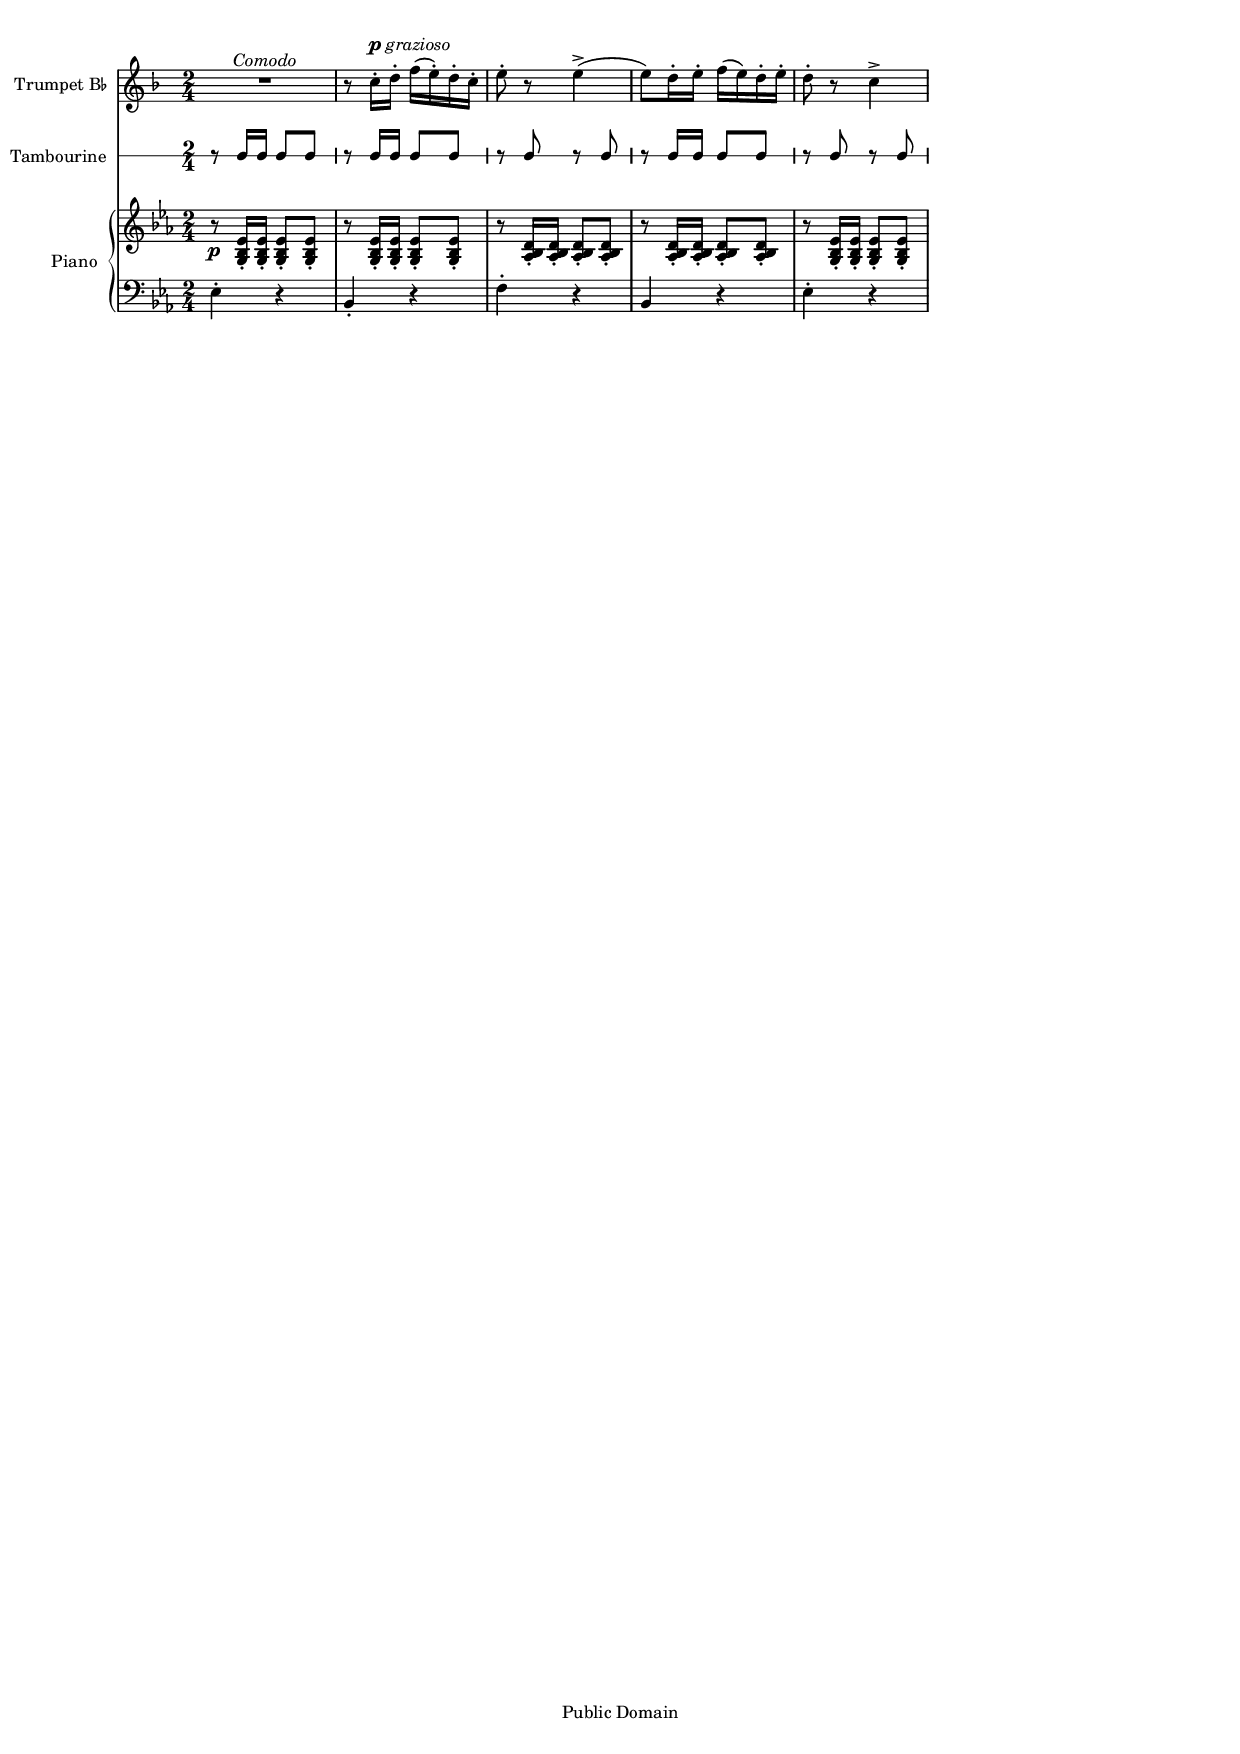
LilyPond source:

\version "2.15.32"
\include "catalan.ly"
#(set-global-staff-size 15)
\paper{
  ragged-right=##t
  line-width=17\cm
  indent=0\cm
}


\header {
  lsrtags = "headwords"
  texidoc = ""
  doctitle = "headword"
}

\header {
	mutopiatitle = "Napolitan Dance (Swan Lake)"
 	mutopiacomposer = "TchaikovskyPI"
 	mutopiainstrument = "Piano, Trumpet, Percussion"
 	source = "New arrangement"
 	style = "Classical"
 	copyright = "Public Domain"
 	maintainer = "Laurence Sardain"
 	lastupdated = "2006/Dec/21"
%	title = "Le Lac des Cygnes"
%	subtitle = "Danse Napolitaine"
%	composer = "Piotr Ilitch Tchaïkovski"
%	arranger = "arr. Laurence Sardain"
%       footer = "Mutopia-2006/12/22-896"
}

trompette = \relative do'' {
  \clef treble
  \key mib \major
  \time 2/4
  R2^\markup { \italic Comodo } |
  r8 \once \override TextScript #'padding = #2.0
  sib16-.^\markup {\dynamic p \italic grazioso} do-. mib( re)-. do-. sib-. |
  re8-. r8 re4->( |
  re8) do16-. re-. mib( re) do-. re-. |
  do8-. r8 sib4-> |
}

tambourin = \relative do' {
  \time 2/4
  r8 do16 do do8 do |
  r8 do16 do do8 do |
  r8 do r do |
  r8 do16 do do8 do |
  r8 do r do |
}

tambourinMidi = \drummode {
  \time 2/4
  r8 tamb16 tamb tamb8 tamb |
  r8 tamb16 tamb tamb8 tamb |
  r8 tamb r tamb |
  r8 tamb16 tamb tamb8 tamb |
  r8 tamb r tamb |
}

upper = \relative do' {
  \clef treble
  \key mib \major
  \time 2/4
  r8\p <sol sib mib>16-. <sol sib mib>-. <sol sib mib>8-. <sol sib mib>-. |
  r8 <sol sib mib>16-. <sol sib mib>-. <sol sib mib>8-. <sol sib mib>-. |
  r8 <lab sib re>16-. <lab sib re>-. <lab sib re>8-. <lab sib re>-. |
  r8 <lab sib re>16-. <lab sib re>-. <lab sib re>8-. <lab sib re>-. |
  r8 <sol sib mib>16-. <sol sib mib>-. <sol sib mib>8-. <sol sib mib>-. |
}

lower = \relative do {
  \clef bass
  \key mib \major
  \time 2/4
  mib4-. r4 |
  sib-. r |
  fa'-. r |
  sib, r |
  mib4-. r4 |
}


\score {
  <<
    \context Staff = "trumpet" <<
      \set Staff.instrumentName = \markup { "Trumpet" \concat{ B \teeny \raise #0.4 \flat } }
      \transpose sib do'
      \trompette
    >>
    \context RhythmicStaff = "tambourin" <<
      \set Staff.instrumentName = "Tambourine"
      \tambourin
    >>
    \context PianoStaff = "prima" <<
      \set PianoStaff.instrumentName = "Piano  "
      \context Staff = "uppera" \upper
      \context Staff = "lowera" \lower
    >>
  >>
  \layout { }
}
\score {
  <<
    \context Staff = "trumpet" {
      \set Staff.midiInstrument = "trumpet"
      \trompette
    }
    \context DrumStaff = "tambourin" {
      \tambourinMidi
    }
    \context Staff = "piano" <<
      \upper
      \lower
    >>
  >>
  \midi {
    \tempo 4 = 72
  }
}

